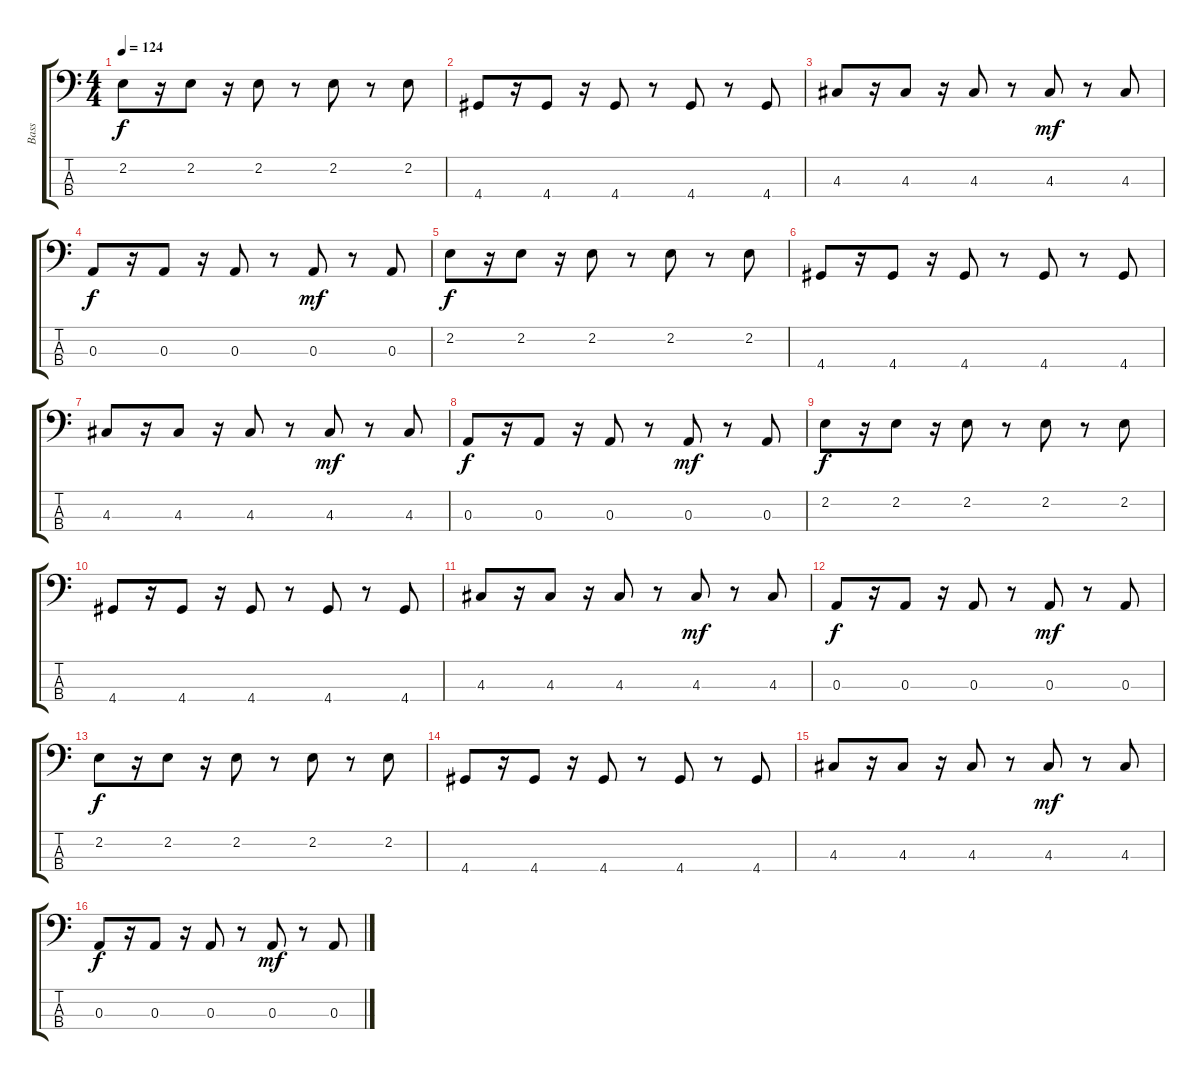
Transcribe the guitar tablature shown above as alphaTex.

\track ("Bass" "Bass") {instrument synthbass2}
\staff {score tabs}
\tuning (G2 D2 A1 E1) {hide}
\ts (4 4)
\tempo 124
\clef f4
\ks c
2.2.8{dy f} r.16 2.2.8 r.16 2.2.8 r.8 2.2.8 r.8 2.2.8 |
4.4.8 r.16 4.4.8 r.16 4.4.8 r.8 4.4.8 r.8 4.4.8 |
4.3.8 r.16 4.3.8 r.16 4.3.8 r.8 4.3.8{dy mf} r.8 4.3.8 |
0.3.8{dy f} r.16 0.3.8 r.16 0.3.8 r.8 0.3.8{dy mf} r.8 0.3.8 |
2.2.8{dy f} r.16 2.2.8 r.16 2.2.8 r.8 2.2.8 r.8 2.2.8 |
4.4.8 r.16 4.4.8 r.16 4.4.8 r.8 4.4.8 r.8 4.4.8 |
4.3.8 r.16 4.3.8 r.16 4.3.8 r.8 4.3.8{dy mf} r.8 4.3.8 |
0.3.8{dy f} r.16 0.3.8 r.16 0.3.8 r.8 0.3.8{dy mf} r.8 0.3.8 |
2.2.8{dy f} r.16 2.2.8 r.16 2.2.8 r.8 2.2.8 r.8 2.2.8 |
4.4.8 r.16 4.4.8 r.16 4.4.8 r.8 4.4.8 r.8 4.4.8 |
4.3.8 r.16 4.3.8 r.16 4.3.8 r.8 4.3.8{dy mf} r.8 4.3.8 |
0.3.8{dy f} r.16 0.3.8 r.16 0.3.8 r.8 0.3.8{dy mf} r.8 0.3.8 |
2.2.8{dy f} r.16 2.2.8 r.16 2.2.8 r.8 2.2.8 r.8 2.2.8 |
4.4.8 r.16 4.4.8 r.16 4.4.8 r.8 4.4.8 r.8 4.4.8 |
4.3.8 r.16 4.3.8 r.16 4.3.8 r.8 4.3.8{dy mf} r.8 4.3.8 |
0.3.8{dy f} r.16 0.3.8 r.16 0.3.8 r.8 0.3.8{dy mf} r.8 0.3.8
